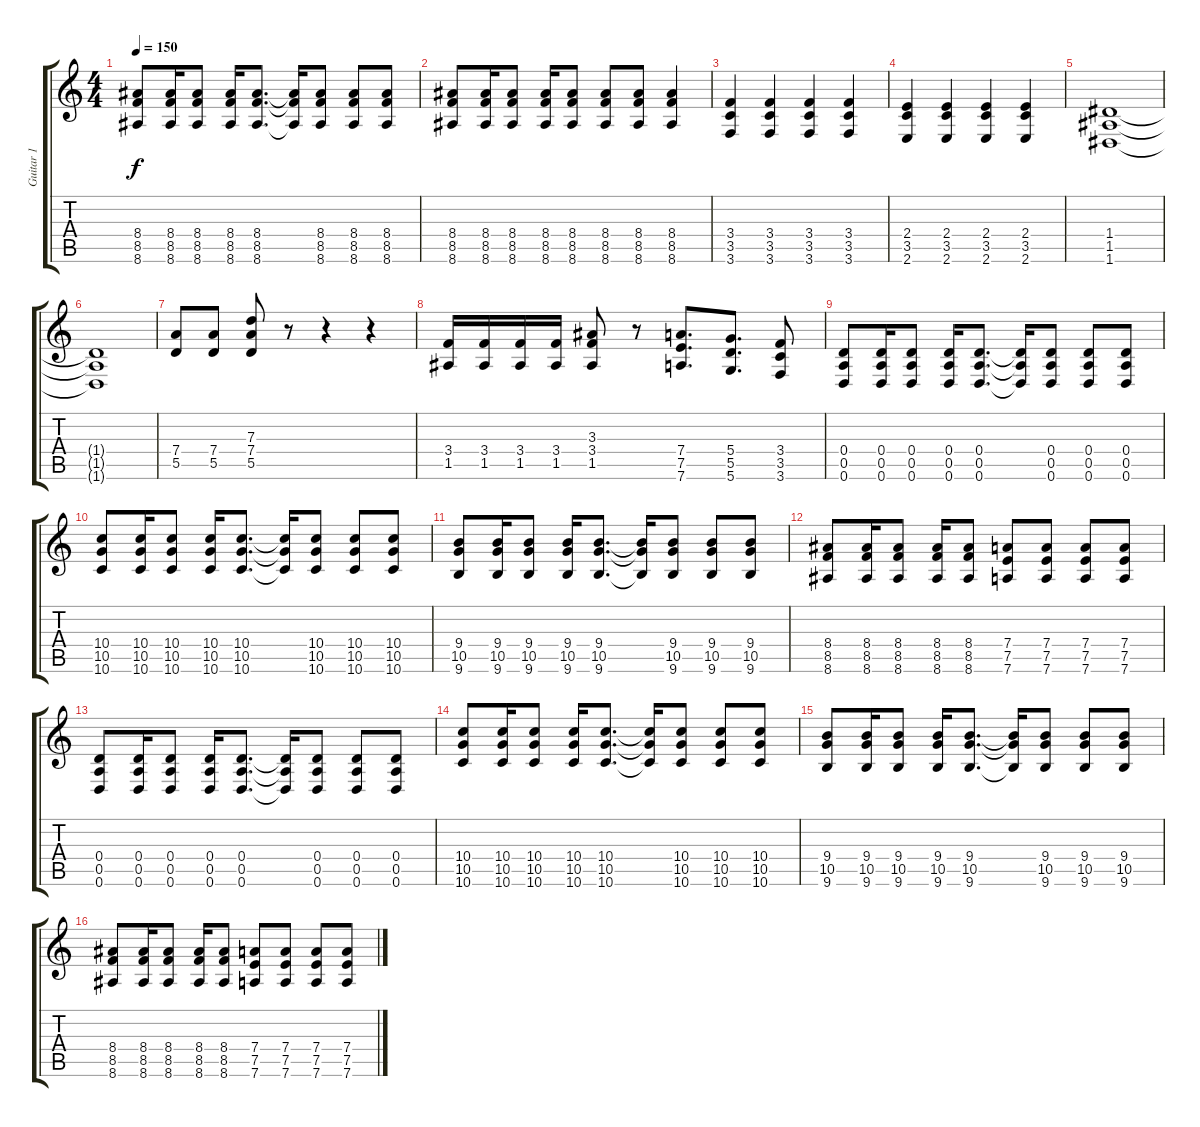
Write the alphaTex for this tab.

\track ("Guitar 1" "Guitar 1") {instrument distortionguitar}
\staff {score tabs}
\tuning (E4 B3 G3 D3 A2 D2) {hide}
\ts (4 4)
\tempo 150
\clef g2
\ks c
(8.4 8.5 8.6).8{dy f} (8.4 8.5 8.6).16 (8.4 8.5 8.6).8 (8.4 8.5 8.6).16 (8.4 8.5 8.6).8{d} (8.4{t} 8.5{t} 8.6{t}).16 (8.4 8.5 8.6).8 (8.4 8.5 8.6).8 (8.4 8.5 8.6).8 |
(8.4 8.5 8.6).8 (8.4 8.5 8.6).16 (8.4 8.5 8.6).8 (8.4 8.5 8.6).16 (8.4 8.5 8.6).8 (8.4 8.5 8.6).8 (8.4 8.5 8.6).8 (8.4 8.5 8.6).4 |
(3.4 3.5 3.6).4 (3.4 3.5 3.6).4 (3.4 3.5 3.6).4 (3.4 3.5 3.6).4 |
(2.4 3.5 2.6).4 (2.4 3.5 2.6).4 (2.4 3.5 2.6).4 (2.4 3.5 2.6).4 |
(1.4 1.5 1.6).1 |
(1.4{t} 1.5{t} 1.6{t}).1 |
(7.4 5.5).8 (7.4 5.5).8 (7.3 7.4 5.5).8 r.8 r.4 r.4 |
(3.4 1.5).16 (3.4 1.5).16 (3.4 1.5).16 (3.4 1.5).16 (3.3 3.4 1.5).8 r.8 (7.4 7.5 7.6).8{d} (5.4 5.5 5.6).8{d} (3.4 3.5 3.6).8 |
(0.4 0.5 0.6).8 (0.4 0.5 0.6).16 (0.4 0.5 0.6).8 (0.4 0.5 0.6).16 (0.4 0.5 0.6).8{d} (0.4{t} 0.5{t} 0.6{t}).16 (0.4 0.5 0.6).8 (0.4 0.5 0.6).8 (0.4 0.5 0.6).8 |
(10.4 10.5 10.6).8 (10.4 10.5 10.6).16 (10.4 10.5 10.6).8 (10.4 10.5 10.6).16 (10.4 10.5 10.6).8{d} (10.4{t} 10.5{t} 10.6{t}).16 (10.4 10.5 10.6).8 (10.4 10.5 10.6).8 (10.4 10.5 10.6).8 |
(9.4 10.5 9.6).8 (9.4 10.5 9.6).16 (9.4 10.5 9.6).8 (9.4 10.5 9.6).16 (9.4 10.5 9.6).8{d} (9.4{t} 10.5{t} 9.6{t}).16 (9.4 10.5 9.6).8 (9.4 10.5 9.6).8 (9.4 10.5 9.6).8 |
(8.4 8.5 8.6).8 (8.4 8.5 8.6).16 (8.4 8.5 8.6).8 (8.4 8.5 8.6).16 (8.4 8.5 8.6).8 (7.4 7.5 7.6).8 (7.4 7.5 7.6).8 (7.4 7.5 7.6).8 (7.4 7.5 7.6).8 |
(0.4 0.5 0.6).8 (0.4 0.5 0.6).16 (0.4 0.5 0.6).8 (0.4 0.5 0.6).16 (0.4 0.5 0.6).8{d} (0.4{t} 0.5{t} 0.6{t}).16 (0.4 0.5 0.6).8 (0.4 0.5 0.6).8 (0.4 0.5 0.6).8 |
(10.4 10.5 10.6).8 (10.4 10.5 10.6).16 (10.4 10.5 10.6).8 (10.4 10.5 10.6).16 (10.4 10.5 10.6).8{d} (10.4{t} 10.5{t} 10.6{t}).16 (10.4 10.5 10.6).8 (10.4 10.5 10.6).8 (10.4 10.5 10.6).8 |
(9.4 10.5 9.6).8 (9.4 10.5 9.6).16 (9.4 10.5 9.6).8 (9.4 10.5 9.6).16 (9.4 10.5 9.6).8{d} (9.4{t} 10.5{t} 9.6{t}).16 (9.4 10.5 9.6).8 (9.4 10.5 9.6).8 (9.4 10.5 9.6).8 |
(8.4 8.5 8.6).8 (8.4 8.5 8.6).16 (8.4 8.5 8.6).8 (8.4 8.5 8.6).16 (8.4 8.5 8.6).8 (7.4 7.5 7.6).8 (7.4 7.5 7.6).8 (7.4 7.5 7.6).8 (7.4 7.5 7.6).8
